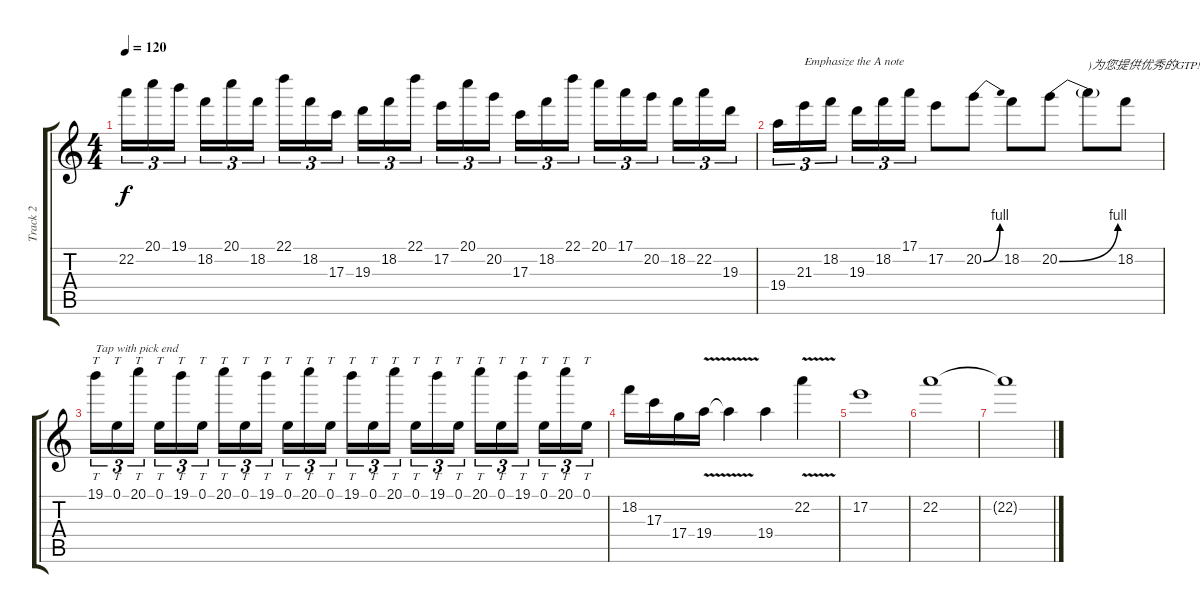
\track ("Track 2" "Track 2") {instrument overdrivenguitar}
\staff {score tabs}
\tuning (E4 B3 G3 D3 A2 E2) {hide}
\ts (4 4)
\tempo 120
\clef g2
\ks c
22.2.16{tu (3 2) dy f} 20.1.16{tu (3 2)} 19.1.16{tu (3 2) beam splitsecondary} 18.2.16{tu (3 2)} 20.1.16{tu (3 2)} 18.2.16{tu (3 2)} 22.1.16{tu (3 2)} 18.2.16{tu (3 2)} 17.3.16{tu (3 2) beam splitsecondary} 19.3.16{tu (3 2)} 18.2.16{tu (3 2)} 22.1.16{tu (3 2)} 17.2.16{tu (3 2)} 20.1.16{tu (3 2)} 20.2.16{tu (3 2) beam splitsecondary} 17.3.16{tu (3 2)} 18.2.16{tu (3 2)} 22.1.16{tu (3 2)} 20.1.16{tu (3 2)} 17.1.16{tu (3 2)} 20.2.16{tu (3 2) beam splitsecondary} 18.2.16{tu (3 2)} 22.2.16{tu (3 2)} 19.3.16{tu (3 2)} |
19.4.16{tu (3 2)} 21.3.16{tu (3 2) txt "Emphasize the A note"} 18.2.16{tu (3 2) beam splitsecondary} 19.3.16{tu (3 2)} 18.2.16{tu (3 2)} 17.1.16{tu (3 2)} 17.2.8 20.2{be (bend 0 0 60 4)}.8 18.2.8 20.2{be (bend 0 0 60 4)}.8 20.2{t}.8{txt ")为您提供优秀的GTP!"} 18.2.8 |
19.1.16{tt tu (3 2) txt "Tap with pick end"} 0.1.16{tt tu (3 2)} 20.1.16{tt tu (3 2) beam splitsecondary} 0.1.16{tt tu (3 2)} 19.1.16{tt tu (3 2)} 0.1.16{tt tu (3 2)} 20.1.16{tt tu (3 2)} 0.1.16{tt tu (3 2)} 19.1.16{tt tu (3 2) beam splitsecondary} 0.1.16{tt tu (3 2)} 20.1.16{tt tu (3 2)} 0.1.16{tt tu (3 2)} 19.1.16{tt tu (3 2)} 0.1.16{tt tu (3 2)} 20.1.16{tt tu (3 2) beam splitsecondary} 0.1.16{tt tu (3 2)} 19.1.16{tt tu (3 2)} 0.1.16{tt tu (3 2)} 20.1.16{tt tu (3 2)} 0.1.16{tt tu (3 2)} 19.1.16{tt tu (3 2) beam splitsecondary} 0.1.16{tt tu (3 2)} 20.1.16{tt tu (3 2)} 0.1.16{tt tu (3 2)} |
18.2.16 17.3.16 17.4.16 19.4{v}.16 19.4{t}.4 19.4.4 22.2{v}.4 |
17.2.1 |
22.2.1 |
22.2{t}.1
